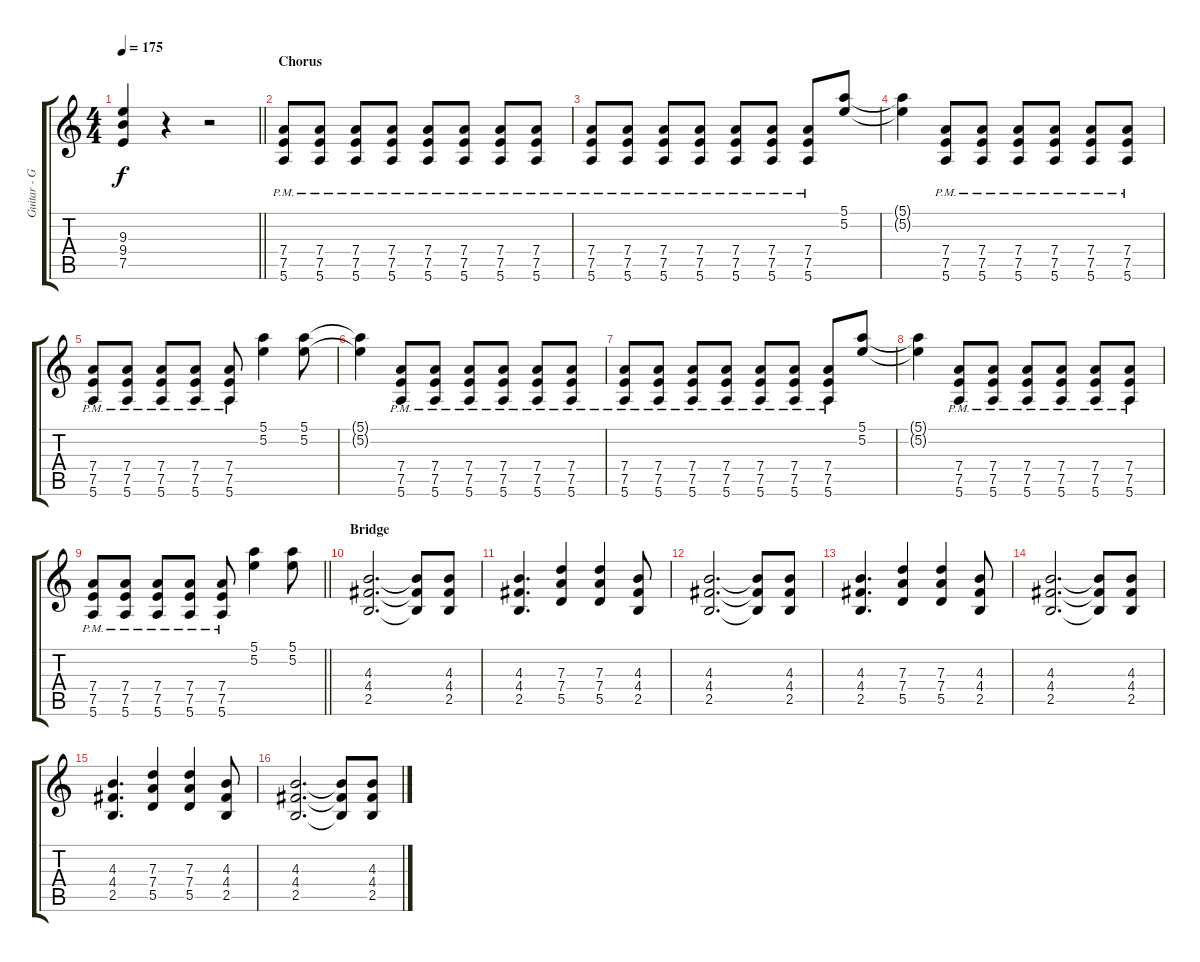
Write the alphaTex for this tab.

\track ("Guitar - Glenn Tipton" "Guitar - G") {instrument distortionguitar}
\staff {score tabs}
\tuning (E4 B3 G3 D3 A2 E2) {hide}
\ts (4 4)
\tempo 175
\clef g2
\barLineRight lightlight
\ks c
(9.3 9.4 7.5).4{dy f} r.4 r.2 |
\section ("" "Chorus")
(7.4{pm} 7.5{pm} 5.6{pm}).8 (7.4{pm} 7.5{pm} 5.6{pm}).8 (7.4{pm} 7.5{pm} 5.6{pm}).8 (7.4{pm} 7.5{pm} 5.6{pm}).8 (7.4{pm} 7.5{pm} 5.6{pm}).8 (7.4{pm} 7.5{pm} 5.6{pm}).8 (7.4{pm} 7.5{pm} 5.6{pm}).8 (7.4{pm} 7.5{pm} 5.6{pm}).8 |
(7.4{pm} 7.5{pm} 5.6{pm}).8 (7.4{pm} 7.5{pm} 5.6{pm}).8 (7.4{pm} 7.5{pm} 5.6{pm}).8 (7.4{pm} 7.5{pm} 5.6{pm}).8 (7.4{pm} 7.5{pm} 5.6{pm}).8 (7.4{pm} 7.5{pm} 5.6{pm}).8 (7.4{pm} 7.5{pm} 5.6{pm}).8 (5.1 5.2).8 |
(5.1{t} 5.2{t}).4 (7.4{pm} 7.5{pm} 5.6{pm}).8 (7.4{pm} 7.5{pm} 5.6{pm}).8 (7.4{pm} 7.5{pm} 5.6{pm}).8 (7.4{pm} 7.5{pm} 5.6{pm}).8 (7.4{pm} 7.5{pm} 5.6{pm}).8 (7.4{pm} 7.5{pm} 5.6{pm}).8 |
(7.4{pm} 7.5{pm} 5.6{pm}).8 (7.4{pm} 7.5{pm} 5.6{pm}).8 (7.4{pm} 7.5{pm} 5.6{pm}).8 (7.4{pm} 7.5{pm} 5.6{pm}).8 (7.4{pm} 7.5{pm} 5.6{pm}).8 (5.1 5.2).4 (5.1 5.2).8 |
(5.1{t} 5.2{t}).4 (7.4{pm} 7.5{pm} 5.6{pm}).8 (7.4{pm} 7.5{pm} 5.6{pm}).8 (7.4{pm} 7.5{pm} 5.6{pm}).8 (7.4{pm} 7.5{pm} 5.6{pm}).8 (7.4{pm} 7.5{pm} 5.6{pm}).8 (7.4{pm} 7.5{pm} 5.6{pm}).8 |
(7.4{pm} 7.5{pm} 5.6{pm}).8 (7.4{pm} 7.5{pm} 5.6{pm}).8 (7.4{pm} 7.5{pm} 5.6{pm}).8 (7.4{pm} 7.5{pm} 5.6{pm}).8 (7.4{pm} 7.5{pm} 5.6{pm}).8 (7.4{pm} 7.5{pm} 5.6{pm}).8 (7.4{pm} 7.5{pm} 5.6{pm}).8 (5.1 5.2).8 |
(5.1{t} 5.2{t}).4 (7.4{pm} 7.5{pm} 5.6{pm}).8 (7.4{pm} 7.5{pm} 5.6{pm}).8 (7.4{pm} 7.5{pm} 5.6{pm}).8 (7.4{pm} 7.5{pm} 5.6{pm}).8 (7.4{pm} 7.5{pm} 5.6{pm}).8 (7.4{pm} 7.5{pm} 5.6{pm}).8 |
\barLineRight lightlight
(7.4{pm} 7.5{pm} 5.6{pm}).8 (7.4{pm} 7.5{pm} 5.6{pm}).8 (7.4{pm} 7.5{pm} 5.6{pm}).8 (7.4{pm} 7.5{pm} 5.6{pm}).8 (7.4{pm} 7.5{pm} 5.6{pm}).8 (5.1 5.2).4 (5.1 5.2).8 |
\section ("" "Bridge")
(4.3 4.4 2.5).2{d} (4.3{t} 4.4{t} 2.5{t}).8 (4.3 4.4 2.5).8 |
(4.3 4.4 2.5).4{d} (7.3 7.4 5.5).4 (7.3 7.4 5.5).4 (4.3 4.4 2.5).8 |
(4.3 4.4 2.5).2{d} (4.3{t} 4.4{t} 2.5{t}).8 (4.3 4.4 2.5).8 |
(4.3 4.4 2.5).4{d} (7.3 7.4 5.5).4 (7.3 7.4 5.5).4 (4.3 4.4 2.5).8 |
(4.3 4.4 2.5).2{d} (4.3{t} 4.4{t} 2.5{t}).8 (4.3 4.4 2.5).8 |
(4.3 4.4 2.5).4{d} (7.3 7.4 5.5).4 (7.3 7.4 5.5).4 (4.3 4.4 2.5).8 |
(4.3 4.4 2.5).2{d} (4.3{t} 4.4{t} 2.5{t}).8 (4.3 4.4 2.5).8
